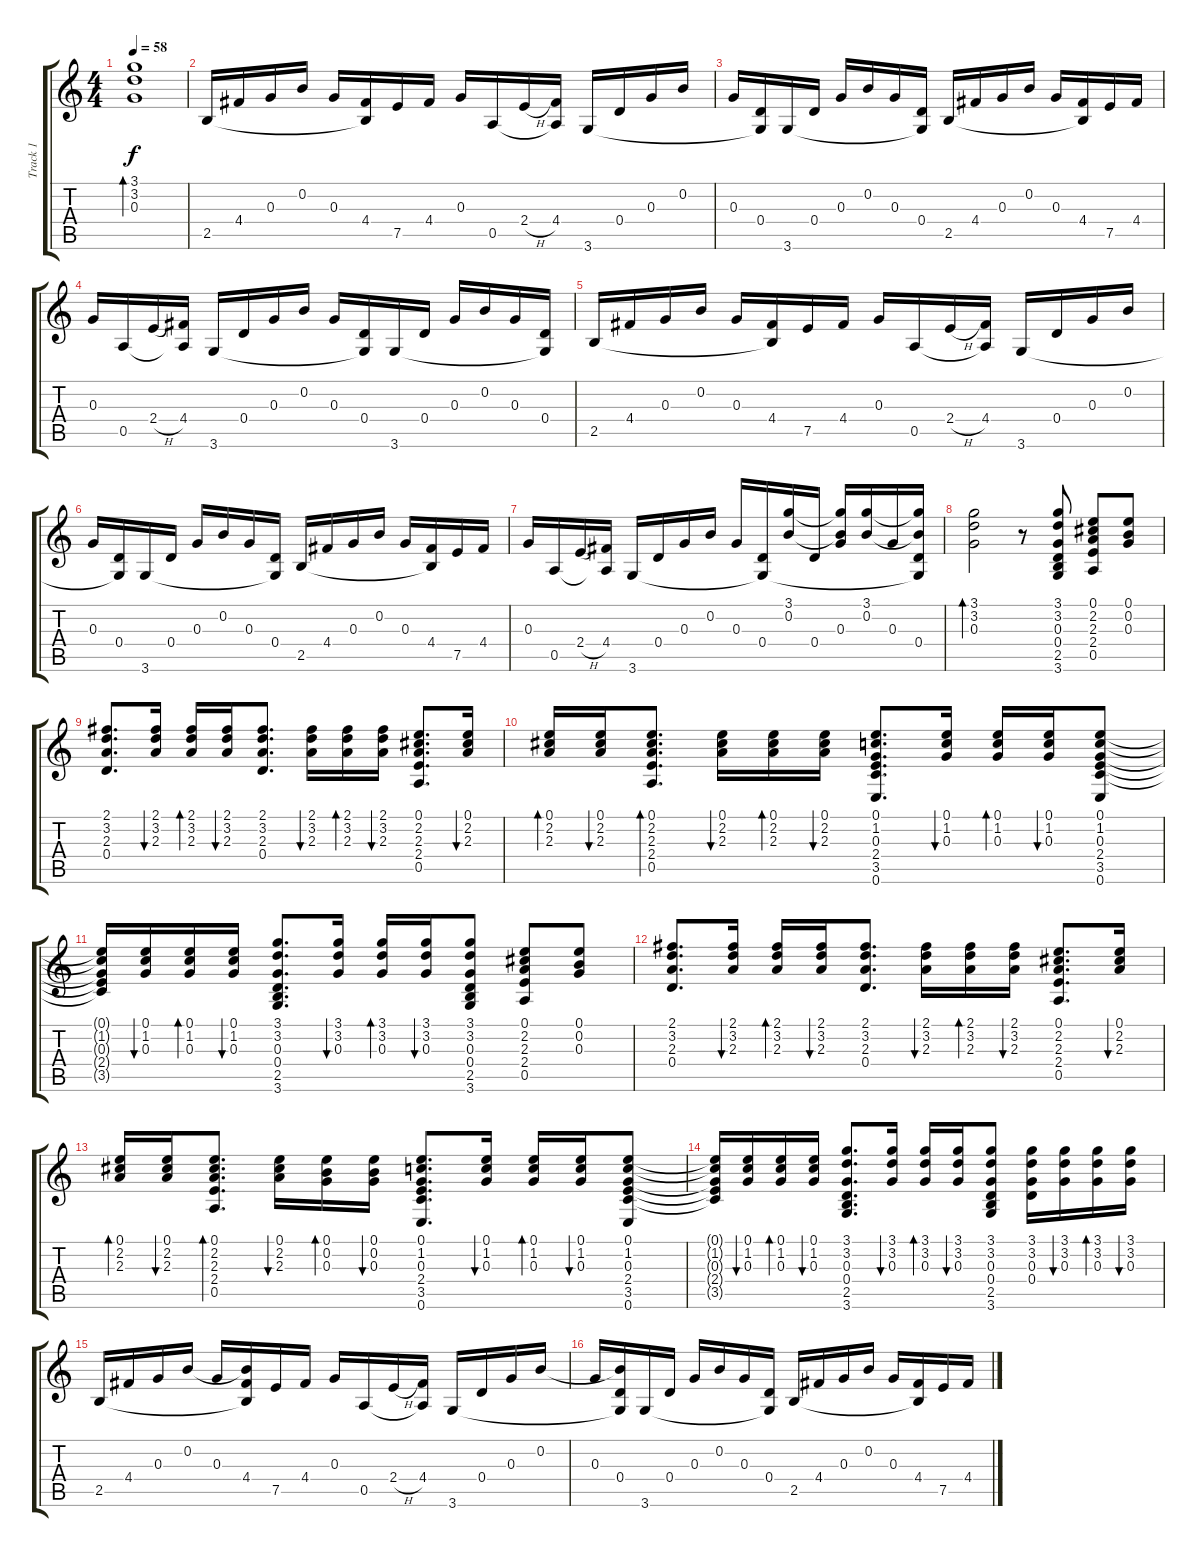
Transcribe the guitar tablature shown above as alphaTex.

\track ("Track 1" "Track 1") {instrument acousticguitarsteel}
\staff {score tabs}
\tuning (E4 B3 G3 D3 A2 E2) {hide}
\ts (4 4)
\tempo 58
\clef g2
\ks c
(3.1 3.2 0.3).1{bd 30 dy f} |
2.5.16 4.4.16 0.3.16 0.2.16 0.3.16 (4.4 2.5{t}).16 7.5.16 4.4.16 0.3.16 0.5.16 2.4{h}.16 (4.4 0.5{t}).16 3.6.16 0.4.16 0.3.16 0.2.16 |
0.3.16 (0.4 3.6{t}).16 3.6.16 0.4.16 0.3.16 0.2.16 0.3.16 (0.4 3.6{t}).16 2.5.16 4.4.16 0.3.16 0.2.16 0.3.16 (4.4 2.5{t}).16 7.5.16 4.4.16 |
0.3.16 0.5.16 2.4{h}.16 (4.4 0.5{t}).16 3.6.16 0.4.16 0.3.16 0.2.16 0.3.16 (0.4 3.6{t}).16 3.6.16 0.4.16 0.3.16 0.2.16 0.3.16 (0.4 3.6{t}).16 |
2.5.16 4.4.16 0.3.16 0.2.16 0.3.16 (4.4 2.5{t}).16 7.5.16 4.4.16 0.3.16 0.5.16 2.4{h}.16 (4.4 0.5{t}).16 3.6.16 0.4.16 0.3.16 0.2.16 |
0.3.16 (0.4 3.6{t}).16 3.6.16 0.4.16 0.3.16 0.2.16 0.3.16 (0.4 3.6{t}).16 2.5.16 4.4.16 0.3.16 0.2.16 0.3.16 (4.4 2.5{t}).16 7.5.16 4.4.16 |
0.3.16 0.5.16 2.4{h}.16 (4.4 0.5{t}).16 3.6.16 0.4.16 0.3.16 0.2.16 0.3.16 (0.4 3.6{t}).16 (3.1 0.2).16 0.4.16 (3.1{t} 0.2{t} 0.3).16 (3.1 0.2).16 0.3.16 (3.1{t} 0.2{t} 0.4 3.6{t}).16 |
(3.1 3.2 0.3).2{bd 30} r.8 (3.1 3.2 0.3 0.4 2.5 3.6).8 (0.1 2.2 2.3 2.4 0.5).8 (0.1 0.2 0.3).8 |
(2.1 3.2 2.3 0.4).8{d} (2.1 3.2 2.3).16{bu 120} (2.1 3.2 2.3).16{bd 30} (2.1 3.2 2.3).16{bu 30} (2.1 3.2 2.3 0.4).8{d} (2.1 3.2 2.3).16{bu 60} (2.1 3.2 2.3).16{bd 60} (2.1 3.2 2.3).16{bu 60} (0.1 2.2 2.3 2.4 0.5).8{d} (0.1 2.2 2.3).16{bu 60} |
(0.1 2.2 2.3).16{bd 30} (0.1 2.2 2.3).16{bu 30} (0.1 2.2 2.3 2.4 0.5).8{d bd 30} (0.1 2.2 2.3).16{bu 60} (0.1 2.2 2.3).16{bd 30} (0.1 2.2 2.3).16{bu 30} (0.1 1.2 0.3 2.4 3.5 0.6).8{d} (0.1 1.2 0.3).16{bu 60} (0.1 1.2 0.3).16{bd 30} (0.1 1.2 0.3).16{bu 30} (0.1 1.2 0.3 2.4 3.5 0.6).8 |
(0.1{t} 1.2{t} 0.3{t} 2.4{t} 3.5{t}).16 (0.1 1.2 0.3).16{bu 60} (0.1 1.2 0.3).16{bd 30} (0.1 1.2 0.3).16{bu 30} (3.1 3.2 0.3 0.4 2.5 3.6).8{d} (3.1 3.2 0.3).16{bu 60} (3.1 3.2 0.3).16{bd 30} (3.1 3.2 0.3).16{bu 30} (3.1 3.2 0.3 0.4 2.5 3.6).8 (0.1 2.2 2.3 2.4 0.5).8 (0.1 0.2 0.3).8 |
(2.1 3.2 2.3 0.4).8{d} (2.1 3.2 2.3).16{bu 60} (2.1 3.2 2.3).16{bd 30} (2.1 3.2 2.3).16{bu 30} (2.1 3.2 2.3 0.4).8{d} (2.1 3.2 2.3).16{bu 60} (2.1 3.2 2.3).16{bd 60} (2.1 3.2 2.3).16{bu 60} (0.1 2.2 2.3 2.4 0.5).8{d} (0.1 2.2 2.3).16{bu 60} |
(0.1 2.2 2.3).16{bd 30} (0.1 2.2 2.3).16{bu 30} (0.1 2.2 2.3 2.4 0.5).8{d bd 30} (0.1 2.2 2.3).16{bu 60} (0.1 0.2 0.3).16{bd 30} (0.1 0.2 0.3).16{bu 30} (0.1 1.2 0.3 2.4 3.5 0.6).8{d} (0.1 1.2 0.3).16{bu 60} (0.1 1.2 0.3).16{bd 30} (0.1 1.2 0.3).16{bu 30} (0.1 1.2 0.3 2.4 3.5 0.6).8 |
(0.1{t} 1.2{t} 0.3{t} 2.4{t} 3.5{t}).16 (0.1 1.2 0.3).16{bu 60} (0.1 1.2 0.3).16{bd 30} (0.1 1.2 0.3).16{bu 30} (3.1 3.2 0.3 0.4 2.5 3.6).8{d} (3.1 3.2 0.3).16{bu 60} (3.1 3.2 0.3).16{bd 30} (3.1 3.2 0.3).16{bu 30} (3.1 3.2 0.3 0.4 2.5 3.6).8 (3.1 3.2 0.3 0.4).16 (3.1 3.2 0.3).16{bu 60} (3.1 3.2 0.3).16{bd 30} (3.1 3.2 0.3).16{bu 30} |
2.5.16 4.4.16 0.3.16 0.2.16 0.3.16 (0.2{t} 4.4 2.5{t}).16 7.5.16 4.4.16 0.3.16 0.5.16 2.4{h}.16 (4.4 0.5{t}).16 3.6.16 0.4.16 0.3.16 0.2.16 |
0.3.16 (0.2{t} 0.4 3.6{t}).16 3.6.16 0.4.16 0.3.16 0.2.16 0.3.16 (0.4 3.6{t}).16 2.5.16 4.4.16 0.3.16 0.2.16 0.3.16 (4.4 2.5{t}).16 7.5.16 4.4.16
